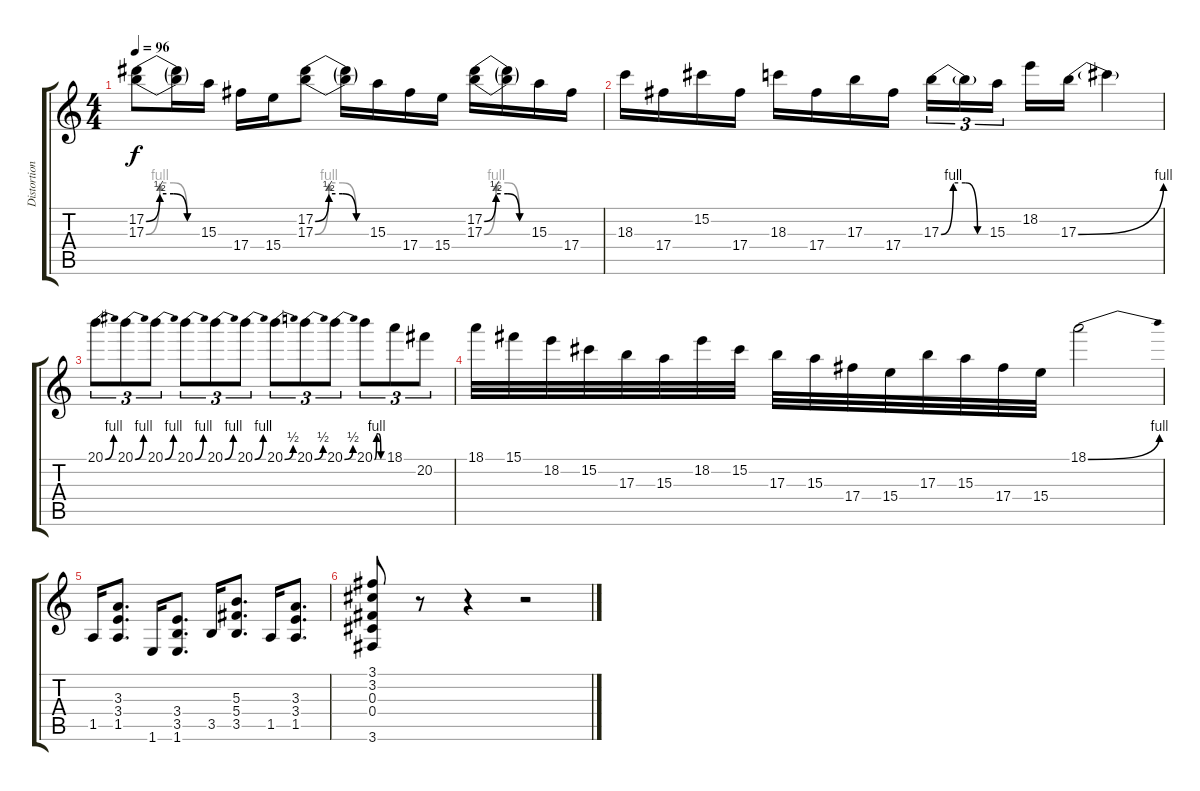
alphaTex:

\track ("Distortion Guitar 2" "Distortion") {instrument distortionguitar}
\staff {score tabs}
\tuning (Eb4 Bb3 Gb3 Db3 Ab2 Eb2) {hide}
\ts (4 4)
\tempo 96
\clef g2
\ks c
(17.2{be (custom 0 0 15 2 30 2 45 0 60 0)} 17.3{be (custom 0 0 15 4 30 4 45 0 60 0)}).8{dy f} (17.2{t} 17.3{t}).16 15.3.16 17.4.16 15.4.16 (17.2{be (custom 0 0 15 2 30 2 45 0 60 0)} 17.3{be (custom 0 0 15 4 30 4 45 0 60 0)}).8 (17.2{t} 17.3{t}).16 15.3.16 17.4.16 15.4.16 (17.2{be (custom 0 0 15 2 30 2 45 0 60 0)} 17.3{be (custom 0 0 15 4 30 4 45 0 60 0)}).16 (17.2{t} 17.3{t}).16 15.3.16 17.4.16 |
18.3.16 17.4.16 15.2.16 17.4.16 18.3.16 17.4.16 17.3.16 17.4.16 17.3{be (custom 0 0 15 4 30 4 45 0 60 0)}.16{tu (3 2)} 17.3{t}.16{tu (3 2)} 15.3.16{tu (3 2)} 18.2.16 17.3{be (bend 0 0 60 4)}.16 17.3{t}.4 |
20.1{be (bend 0 0 60 4)}.8{tu (3 2)} 20.1{be (bend 0 0 60 4)}.8{tu (3 2)} 20.1{be (bend 0 0 60 4)}.8{tu (3 2)} 20.1{be (bend 0 0 60 4)}.8{tu (3 2)} 20.1{be (bend 0 0 60 4)}.8{tu (3 2)} 20.1{be (bend 0 0 60 4)}.8{tu (3 2)} 20.1{be (bend 0 0 60 2)}.8{tu (3 2)} 20.1{be (bend 0 0 60 2)}.8{tu (3 2)} 20.1{be (bend 0 0 60 2)}.8{tu (3 2)} 20.1{be (custom 0 0 15 4 30 4 45 0 60 0)}.8{tu (3 2)} 18.1.8{tu (3 2)} 20.2.8{tu (3 2)} |
18.1.32 15.1.32 18.2.32 15.2.32 17.3.32 15.3.32 18.2.32 15.2.32 17.3.32 15.3.32 17.4.32 15.4.32 17.3.32 15.3.32 17.4.32 15.4.32 18.1{be (bend 0 0 60 4)}.2 |
1.5.16 (3.3 3.4 1.5).8{d} 1.6.16 (3.4 3.5 1.6).8{d} 3.5.16 (5.3 5.4 3.5).8{d} 1.5.16 (3.3 3.4 1.5).8{d} |
(3.1 3.2 0.3 0.4 3.6).8 r.8 r.4 r.2
